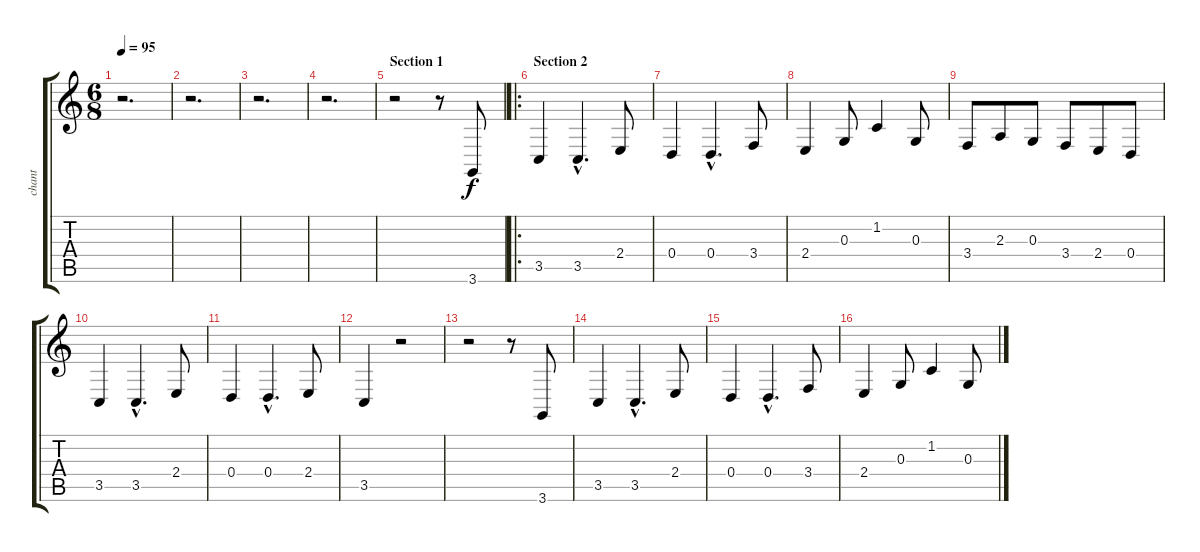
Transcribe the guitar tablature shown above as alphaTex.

\track ("chant" "chant") {instrument brightacousticpiano}
\staff {score tabs}
\tuning (E4 B3 G3 D3 A2 E2) {hide}
\ts (6 8)
\tempo 95
\clef g2
\ks c
r.2{d dy f instrument brightacousticpiano} |
r.2{d} |
r.2{d} |
r.2{d} |
\section ("" "Section 1")
r.2 r.8 3.6.8 |
\ro
\section ("" "Section 2")
3.5.4 3.5{hac}.4{d} 2.4.8 |
0.4.4 0.4{hac}.4{d} 3.4.8 |
2.4.4 0.3.8 1.2.4 0.3.8 |
3.4.8 2.3.8 0.3.8 3.4.8 2.4.8 0.4.8 |
3.5.4 3.5{hac}.4{d} 2.4.8 |
0.4.4 0.4{hac}.4{d} 2.4.8 |
3.5.4 r.2 |
r.2 r.8 3.6.8 |
3.5.4 3.5{hac}.4{d} 2.4.8 |
0.4.4 0.4{hac}.4{d} 3.4.8 |
2.4.4 0.3.8 1.2.4 0.3.8
